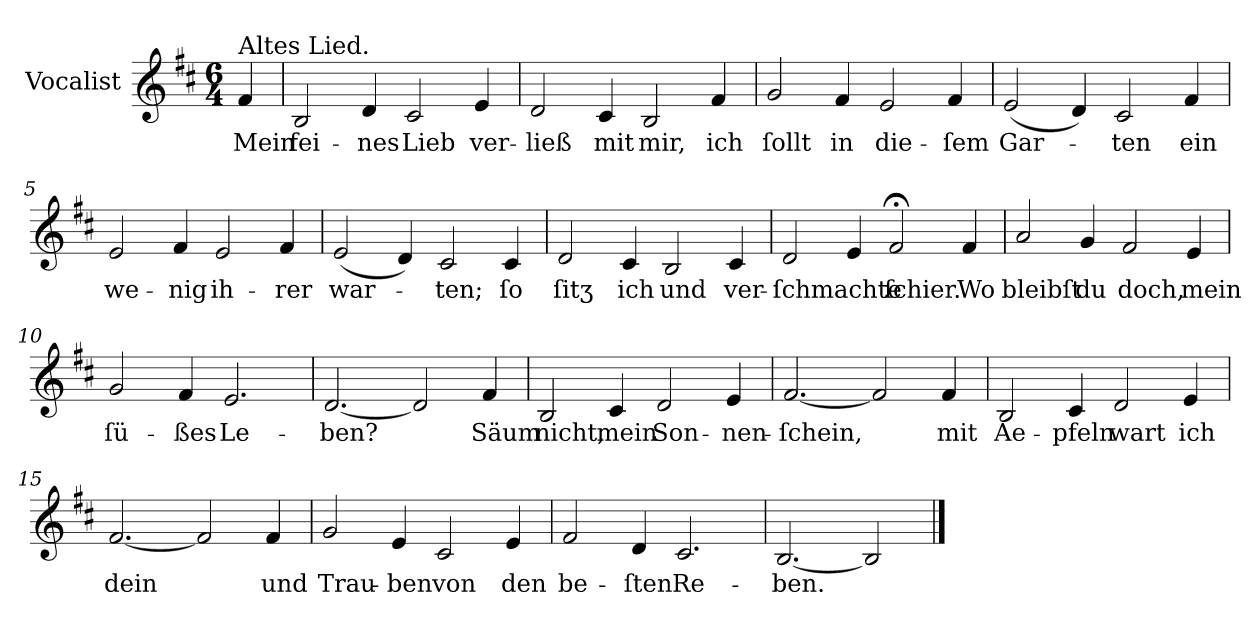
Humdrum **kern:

**kern	**text
*part1	*part1
*staff1	*staff1
*I"Vocalist	*
*k[f#c#]	*
*b:	*
*M6/4	*
=	=
!LO:TX:a:t=Altes Lied.	!
4f#	Mein
=1	=1
2B	fei-
4d	-nes
2c#	Lieb
4e	ver-
=2	=2
2d	-ließ
4c#	mit
2B	mir,
4f#	ich
=3	=3
2g	ſollt
4f#	in
2e	die-
4f#	-ſem
=4	=4
(2e	Gar-
4d)	.
2c#	-ten
4f#	ein
=5	=5
2e	we-
4f#	-nig
2e	ih-
4f#	-rer
=6	=6
(2e	war-
4d)	.
2c#	-ten;
4c#	ſo
=7	=7
2d	ſitʒ
4c#	ich
2B	und
4c#	ver-
=8	=8
2d	-ſchmachte
4e	.
2f#;<	ſchier.
4f#	Wo
=9	=9
2a	bleibſt
4g	du
2f#	doch,
4e	mein
=10	=10
2g	ſü-
4f#	-ßes
2.e	Le-
=11	=11
[2.d	-ben?
2d]	.
4f#	Säum
=12	=12
2B	nicht,
4c#	mein
2d	Son-
4e	-nen-
=13	=13
[2.f#	-ſchein,
2f#]	.
4f#	mit
=14	=14
2B	Ae-
4c#	-pfeln
2d	wart
4e	ich
=15	=15
[2.f#	dein
2f#]	.
4f#	und
=16	=16
2g	Trau-
4e	-ben
2c#	von
4e	den
=17	=17
2f#	be-
4d	-ſten
2.c#	Re-
=18	=18
[2.B	-ben.
2B]	.
==	==
*-	*-
